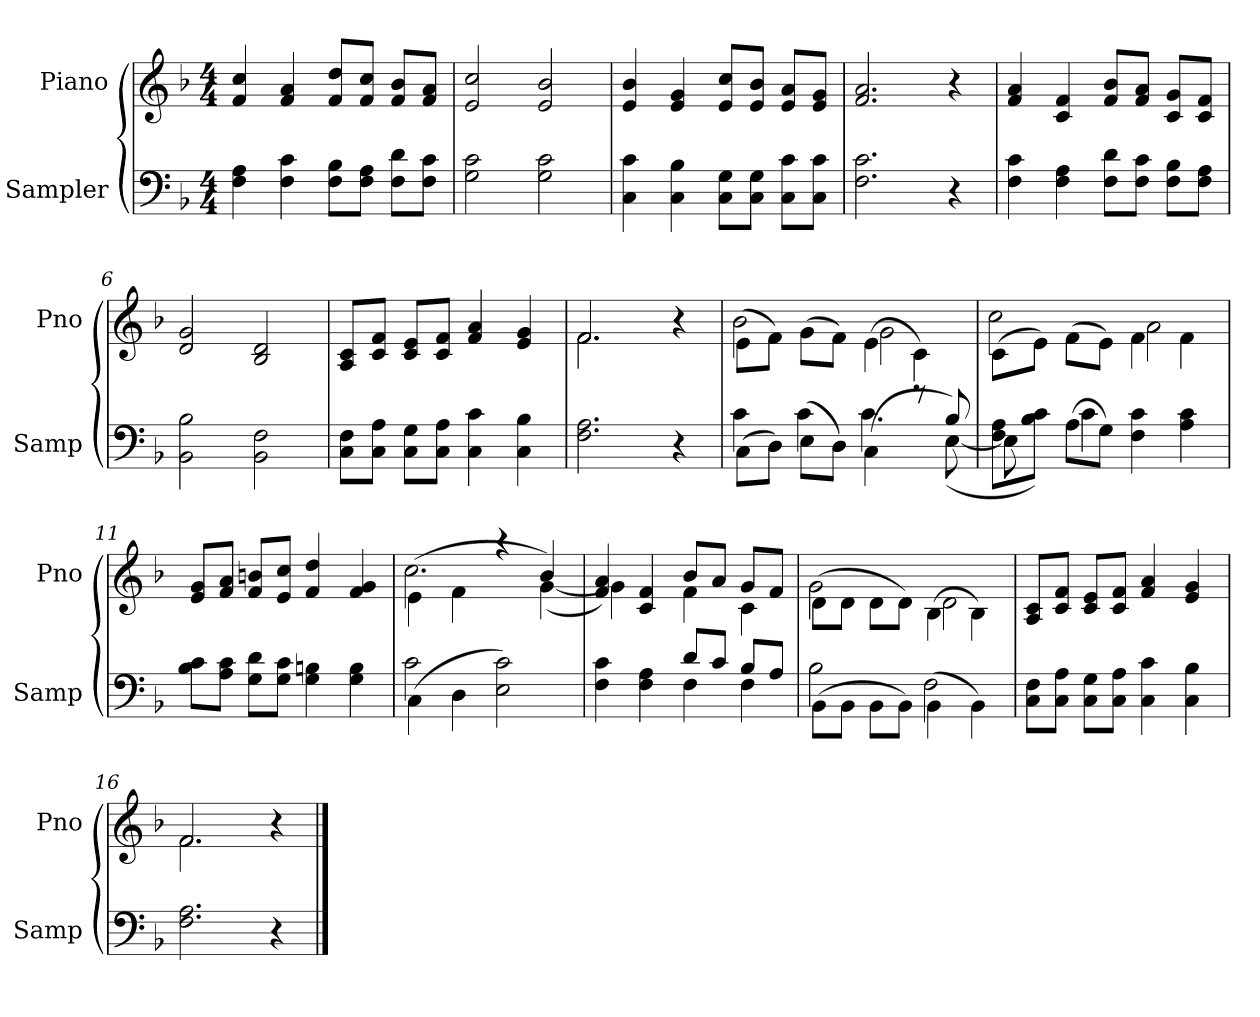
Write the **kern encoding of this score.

**kern	**kern
*part2	*part1
*staff2	*staff1
*I"Sampler	*I"Piano
*I'Samp	*I'Pno
*clefF4	*clefG2
*k[b-]	*k[b-]
*F:	*F:
*M4/4	*M4/4
=1	=1
4F 4A	4f 4cc
4F 4c	4f 4a
8F\ 8B-\L	8f/ 8dd/L
8F\ 8A\J	8f/ 8cc/J
8F\ 8d\L	8f/ 8b-/L
8F\ 8c\J	8f/ 8a/J
=2	=2
2G 2c	2e 2cc
2G 2c	2e 2b-
=3	=3
4C 4c	4e 4b-
4C 4B-	4e 4g
8C\ 8G\L	8e/ 8cc/L
8C\ 8G\J	8e/ 8b-/J
8C\ 8c\L	8e/ 8a/L
8C\ 8c\J	8e/ 8g/J
=4	=4
2.F 2.c	2.f 2.a
4r	4r
=5	=5
4F 4c	4f 4a
4F 4A	4c 4f
8F\ 8d\L	8f/ 8b-/L
8F\ 8c\J	8f/ 8a/J
8F\ 8B-\L	8c/ 8g/L
8F\ 8A\J	8c/ 8f/J
=6	=6
2BB- 2B-	2d 2g
2BB- 2F	2B- 2d
=7	=7
8C\ 8F\L	8A/ 8c/L
8C\ 8A\J	8c/ 8f/J
8C\ 8G\L	8c/ 8e/L
8C\ 8A\J	8c/ 8f/J
4C 4c	4f 4a
4C 4B-	4e 4g
=8	=8
*	*^
2.F 2.A	2.f/	2.f
4r	4r	4ryy
=9	=9	=9
*^	*	*
(8C\L	4c	(8e\L	2b-
8D\J)	.	8f\J)	.
(8E\L	4c	(8g\L	.
8D\J)	.	8f\J)	.
(4C\	4.c	(4e\	2g
8r	.	4c\)	.
8B-/)	([8E	.	.
=10	=10	=10	=10
8F\ 8A\L	8E]	(8c\L	2cc
8B-\ 8c\J)	8ryy	8e\J)	.
(8A\L	4c	(8f\L	.
8G\J)	.	8e\J)	.
4F 4c	2ryy	4f\	2a
4A 4c	.	4f\	.
*v	*v	*	*
*	*v	*v
=11	=11
8B-\ 8c\L	8e/ 8g/L
8A\ 8c\J	8f/ 8a/J
8G\ 8d\L	8f/ 8bn/L
8G\ 8c\J	8e/ 8cc/J
4G 4Bn	4f 4dd
4G 4B	4f 4g
=12	=12
*^	*^
(4C\	2c	(4e\	2.cc
4D\	.	4f\	.
2E 2c)	2ryy	4r	.
.	.	4b-/)	([4g
=13	=13	=13	=13
4F 4c	2ryy	4f 4a)	4g]
4F 4A	.	4c 4f	4ryy
8d/L	4F	8b-/L	4f
8c/J	.	8a/J	.
8B-/L	4F	8g/L	4c
8A/J	.	8f/J	.
=14	=14	=14	=14
(8BB-\L	2B-	(8d\L	2g
8BB-\J	.	8d\J	.
8BB-\L	.	8d\L	.
8BB-\J)	.	8d\J)	.
(4BB-\	2F	(4B-\	2d
4BB-\)	.	4B-\)	.
*v	*v	*	*
*	*v	*v
=15	=15
8C\ 8F\L	8A/ 8c/L
8C\ 8A\J	8c/ 8f/J
8C\ 8G\L	8c/ 8e/L
8C\ 8A\J	8c/ 8f/J
4C\ 4c\	4f 4a
4C 4B-	4e 4g
=16	=16
*	*^
2.F 2.A	2.f/	2.f
4r	4r	4ryy
*	*v	*v
==	==
*-	*-
